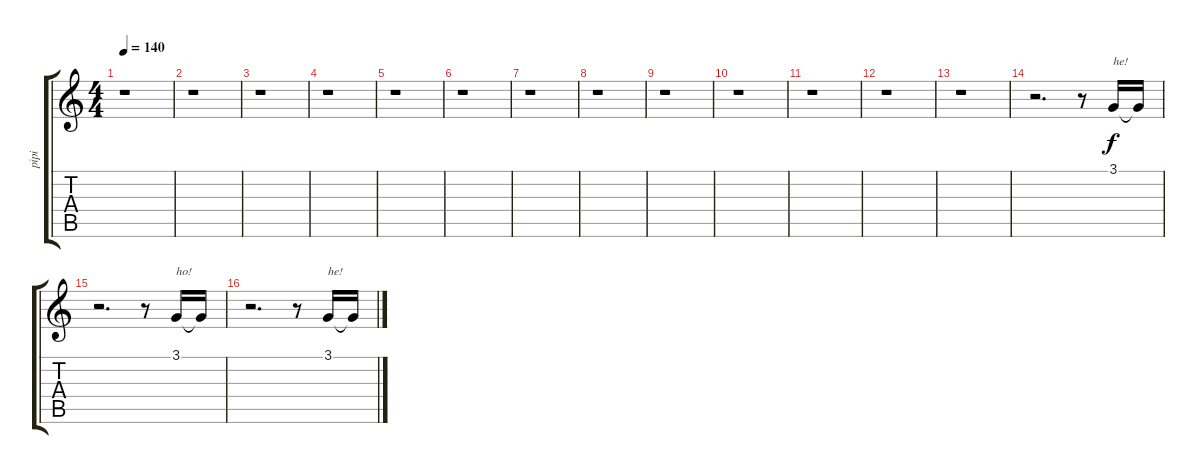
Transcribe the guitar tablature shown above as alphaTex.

\track ("pipi" "pipi") {instrument accordion}
\staff {score tabs}
\tuning (E4 B3 G3 D3 A2 E2) {hide}
\ts (4 4)
\tempo 140
\clef g2
\ks c
r.1{dy f} |
r.1 |
r.1 |
r.1 |
r.1 |
r.1 |
r.1 |
r.1 |
r.1 |
r.1 |
r.1 |
r.1 |
r.1 |
r.2{d volume 14} r.8 3.1.16{txt "he!"} 3.1{t}.16 |
r.2{d} r.8 3.1.16{txt "ho!"} 3.1{t}.16 |
r.2{d} r.8 3.1.16{txt "he!"} 3.1{t}.16
